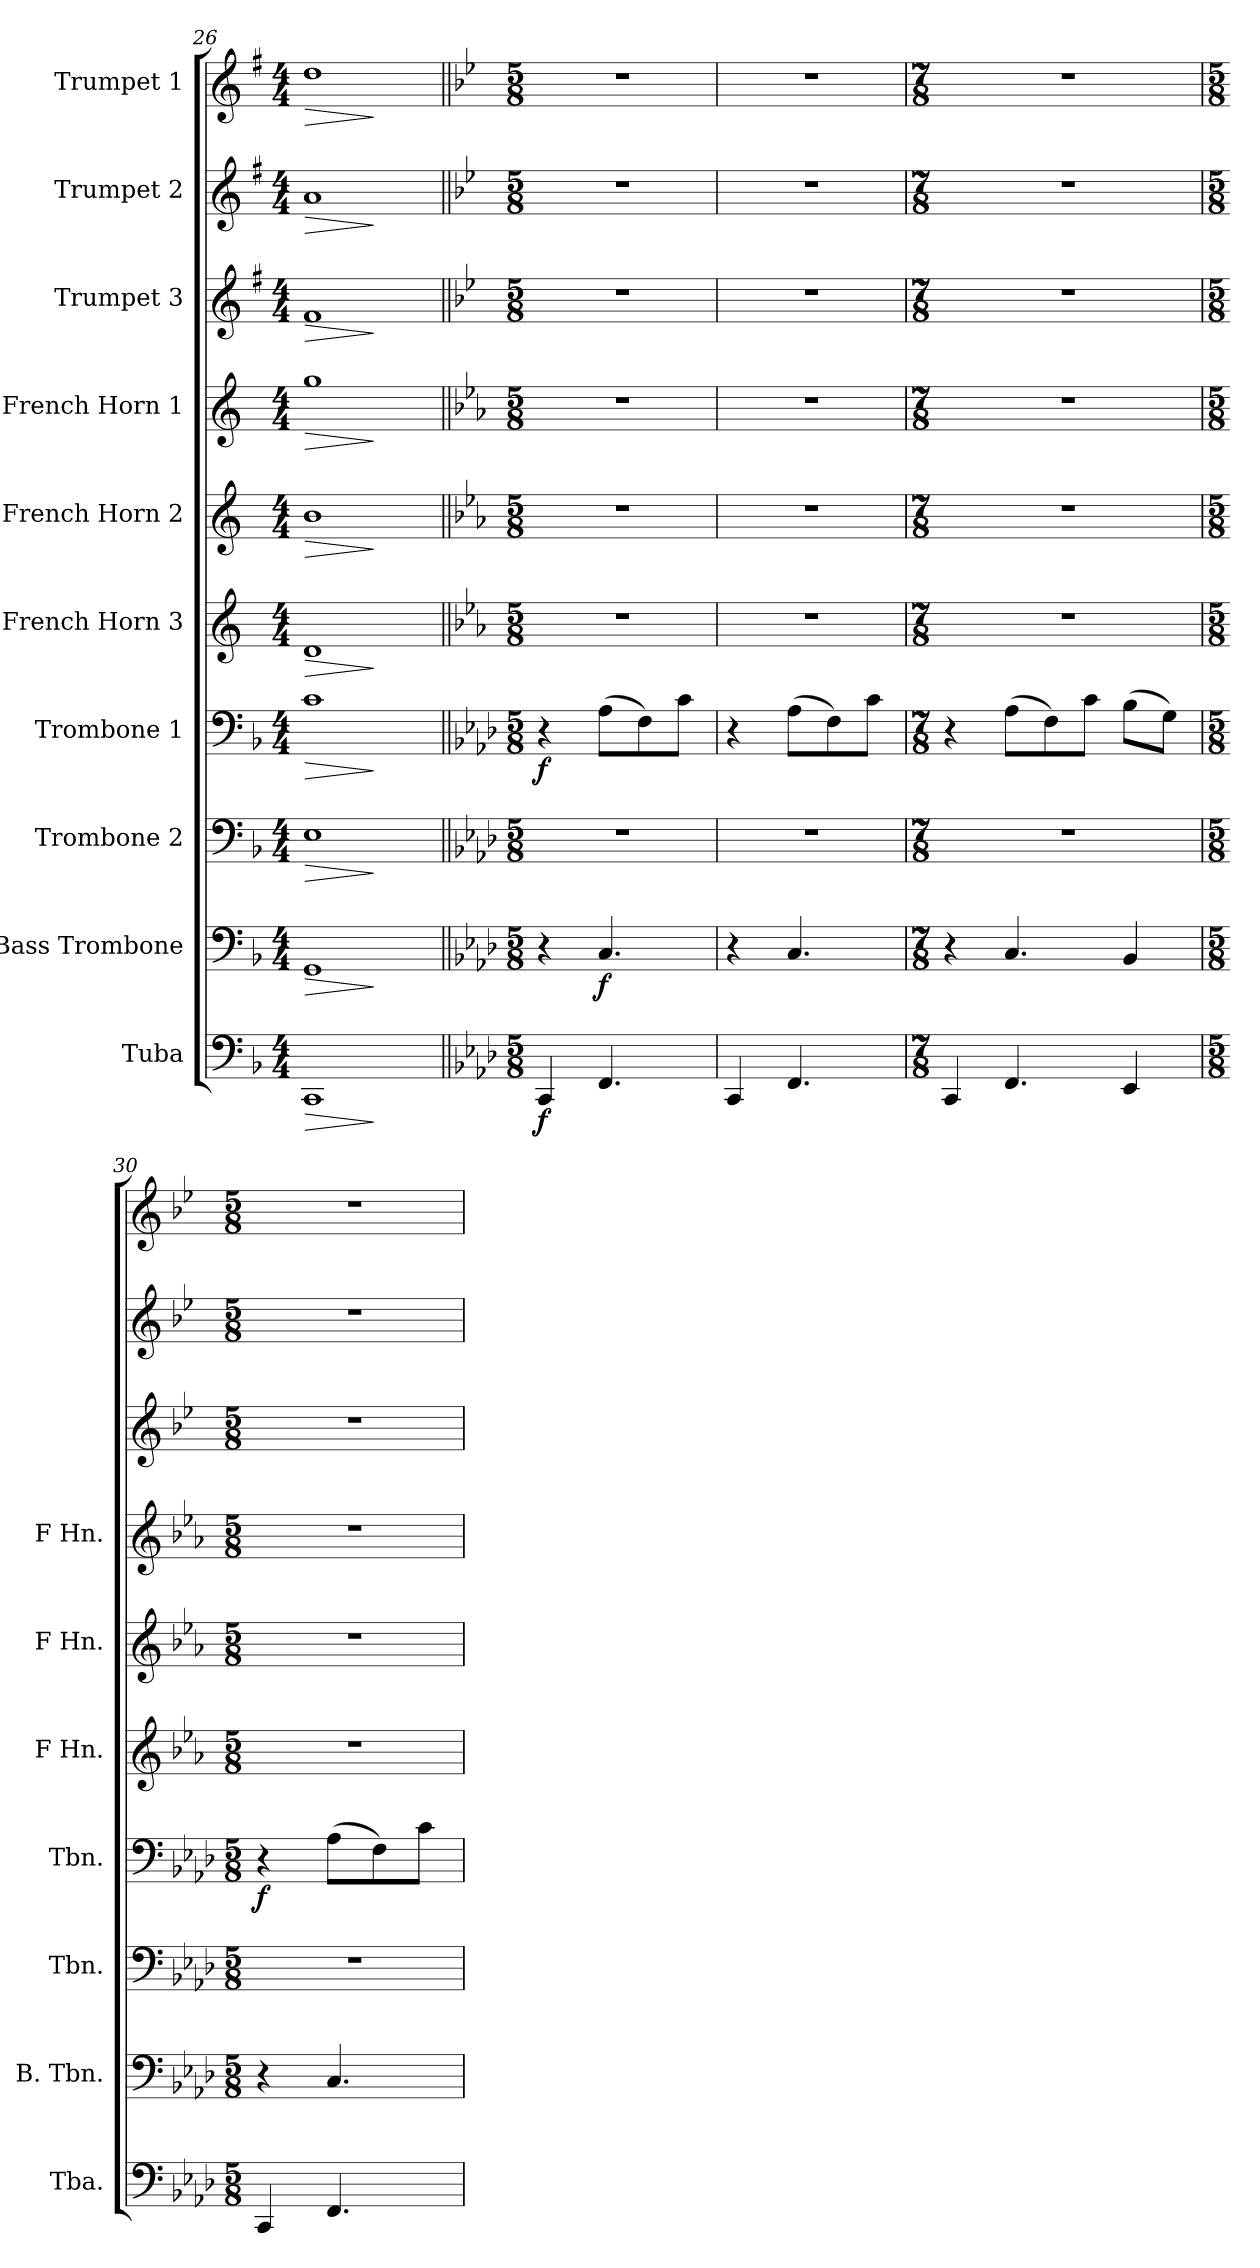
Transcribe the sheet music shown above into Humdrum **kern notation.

**kern	**dynam	**kern	**dynam	**kern	**dynam	**kern	**dynam	**kern	**dynam	**kern	**dynam	**kern	**dynam	**kern	**dynam	**kern	**dynam	**kern	**dynam
*part10	*part10	*part9	*part9	*part8	*part8	*part7	*part7	*part6	*part6	*part5	*part5	*part4	*part4	*part3	*part3	*part2	*part2	*part1	*part1
*staff10	*staff10	*staff9	*staff9	*staff8	*staff8	*staff7	*staff7	*staff6	*staff6	*staff5	*staff5	*staff4	*staff4	*staff3	*staff3	*staff2	*staff2	*staff1	*staff1
*I"Tuba	*	*I"Bass Trombone	*	*I"Trombone 2	*	*I"Trombone 1	*	*I"French Horn 3	*	*I"French Horn 2	*	*I"French Horn 1	*	*I"Trumpet 3	*	*I"Trumpet 2	*	*I"Trumpet 1	*
*I'Tba.	*	*I'B. Tbn.	*	*I'Tbn.	*	*I'Tbn.	*	*I'F Hn.	*	*I'F Hn.	*	*I'F Hn.	*	*	*	*	*	*	*
*clefF4	*	*clefF4	*	*clefF4	*	*clefF4	*	*clefG2	*	*clefG2	*	*clefG2	*	*clefG2	*	*clefG2	*	*clefG2	*
*	*	*	*	*	*	*	*	*ITrd4c7	*	*ITrd4c7	*	*ITrd4c7	*	*ITrd1c2	*	*ITrd1c2	*	*ITrd1c2	*
*k[b-]	*	*k[b-]	*	*k[b-]	*	*k[b-]	*	*k[b-]	*	*k[b-]	*	*k[b-]	*	*k[b-]	*	*k[b-]	*	*k[b-]	*
*M4/4	*	*M4/4	*	*M4/4	*	*M4/4	*	*M4/4	*	*M4/4	*	*M4/4	*	*M4/4	*	*M4/4	*	*M4/4	*
=26	=26	=26	=26	=26	=26	=26	=26	=26	=26	=26	=26	=26	=26	=26	=26	=26	=26	=26	=26
!	!LO:HP:b	!	!LO:HP:b	!	!LO:HP:b	!	!LO:HP:b	!	!LO:HP:b	!	!LO:HP:b	!	!LO:HP:b	!	!LO:HP:b	!	!LO:HP:b	!	!LO:HP:b
1CC	>	1GG	>	1E	>	1c	>	1G	>	1e	>	1cc	>	1e	>	1g	>	1cc	>
.	]	.	]	.	]	.	]	.	]	.	]	.	]	.	]	.	]	.	]
=27||	=27||	=27||	=27||	=27||	=27||	=27||	=27||	=27||	=27||	=27||	=27||	=27||	=27||	=27||	=27||	=27||	=27||	=27||	=27||
*k[b-e-a-d-]	*	*k[b-e-a-d-]	*	*k[b-e-a-d-]	*	*k[b-e-a-d-]	*	*k[b-e-a-d-]	*	*k[b-e-a-d-]	*	*k[b-e-a-d-]	*	*k[b-e-a-d-]	*	*k[b-e-a-d-]	*	*k[b-e-a-d-]	*
*M5/8	*	*M5/8	*	*M5/8	*	*M5/8	*	*M5/8	*	*M5/8	*	*M5/8	*	*M5/8	*	*M5/8	*	*M5/8	*
*	*	*	*	*	*	*	*	*	*	*	*	*	*	*	*	*	*	*MM132	*
!	!LO:DY:b	!	!	!	!	!	!LO:DY:b	!	!	!	!	!	!	!	!	!	!	!	!
4CC/	f	4r	.	8%5r	.	4r	f	8%5r	.	8%5r	.	8%5r	.	8%5r	.	8%5r	.	8%5r	.
!	!	!	!LO:DY:b	!	!	!	!	!	!	!	!	!	!	!	!	!	!	!	!
4.FF/	.	4.C/	f	.	.	(8A-\L	.	.	.	.	.	.	.	.	.	.	.	.	.
.	.	.	.	.	.	8F\)	.	.	.	.	.	.	.	.	.	.	.	.	.
.	.	.	.	.	.	8c\J	.	.	.	.	.	.	.	.	.	.	.	.	.
=28	=28	=28	=28	=28	=28	=28	=28	=28	=28	=28	=28	=28	=28	=28	=28	=28	=28	=28	=28
4CC/	.	4r	.	8%5r	.	4r	.	8%5r	.	8%5r	.	8%5r	.	8%5r	.	8%5r	.	8%5r	.
4.FF/	.	4.C/	.	.	.	(8A-\L	.	.	.	.	.	.	.	.	.	.	.	.	.
.	.	.	.	.	.	8F\)	.	.	.	.	.	.	.	.	.	.	.	.	.
.	.	.	.	.	.	8c\J	.	.	.	.	.	.	.	.	.	.	.	.	.
=29	=29	=29	=29	=29	=29	=29	=29	=29	=29	=29	=29	=29	=29	=29	=29	=29	=29	=29	=29
*M7/8	*	*M7/8	*	*M7/8	*	*M7/8	*	*M7/8	*	*M7/8	*	*M7/8	*	*M7/8	*	*M7/8	*	*M7/8	*
4CC/	.	4r	.	2..r	.	4r	.	2..r	.	2..r	.	2..r	.	2..r	.	2..r	.	2..r	.
4.FF/	.	4.C/	.	.	.	(8A-\L	.	.	.	.	.	.	.	.	.	.	.	.	.
.	.	.	.	.	.	8F\)	.	.	.	.	.	.	.	.	.	.	.	.	.
.	.	.	.	.	.	8c\J	.	.	.	.	.	.	.	.	.	.	.	.	.
4EE-/	.	4BB-/	.	.	.	(8B-\L	.	.	.	.	.	.	.	.	.	.	.	.	.
.	.	.	.	.	.	8G\J)	.	.	.	.	.	.	.	.	.	.	.	.	.
=30	=30	=30	=30	=30	=30	=30	=30	=30	=30	=30	=30	=30	=30	=30	=30	=30	=30	=30	=30
*M5/8	*	*M5/8	*	*M5/8	*	*M5/8	*	*M5/8	*	*M5/8	*	*M5/8	*	*M5/8	*	*M5/8	*	*M5/8	*
!	!	!	!	!	!	!	!LO:DY:b	!	!	!	!	!	!	!	!	!	!	!	!
4CC/	.	4r	.	8%5r	.	4r	f	8%5r	.	8%5r	.	8%5r	.	8%5r	.	8%5r	.	8%5r	.
4.FF/	.	4.C/	.	.	.	(8A-\L	.	.	.	.	.	.	.	.	.	.	.	.	.
.	.	.	.	.	.	8F\)	.	.	.	.	.	.	.	.	.	.	.	.	.
.	.	.	.	.	.	8c\J	.	.	.	.	.	.	.	.	.	.	.	.	.
=	=	=	=	=	=	=	=	=	=	=	=	=	=	=	=	=	=	=	=
*-	*-	*-	*-	*-	*-	*-	*-	*-	*-	*-	*-	*-	*-	*-	*-	*-	*-	*-	*-
